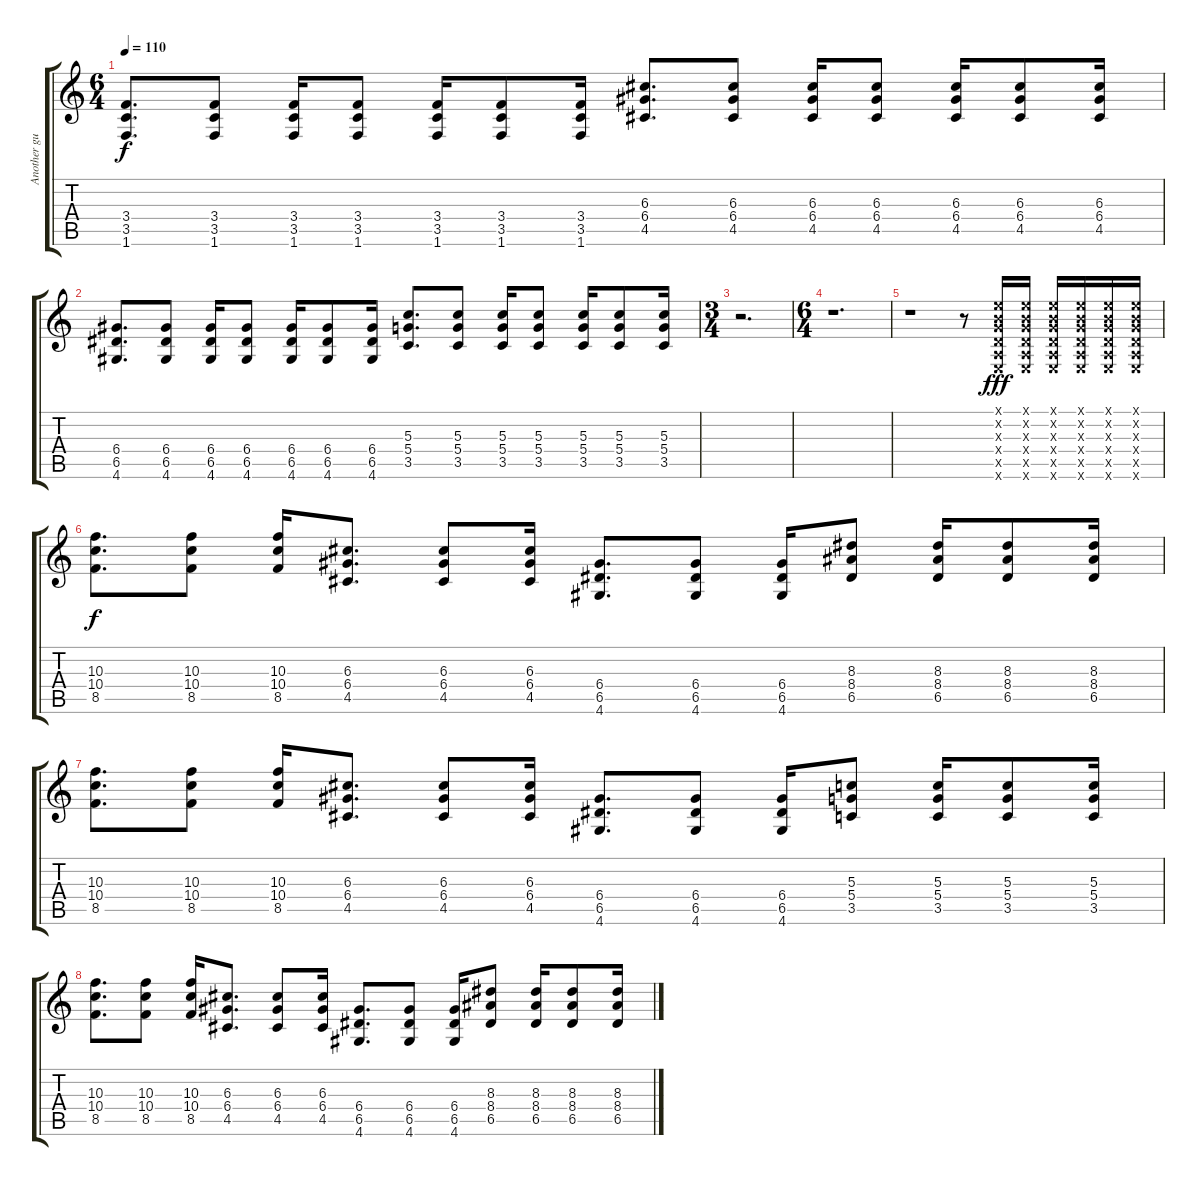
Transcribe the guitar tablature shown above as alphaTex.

\track ("Another guy plays lead live" "Another gu") {instrument distortionguitar}
\staff {score tabs}
\tuning (E4 B3 G3 D3 A2 E2) {hide}
\ts (6 4)
\tempo 110
\clef g2
\ks c
(3.4 3.5 1.6).8{d dy f} (3.4 3.5 1.6).8 (3.4 3.5 1.6).16 (3.4 3.5 1.6).8 (3.4 3.5 1.6).16 (3.4 3.5 1.6).8 (3.4 3.5 1.6).16 (6.3 6.4 4.5).8{d} (6.3 6.4 4.5).8 (6.3 6.4 4.5).16 (6.3 6.4 4.5).8 (6.3 6.4 4.5).16 (6.3 6.4 4.5).8 (6.3 6.4 4.5).16 |
(6.4 6.5 4.6).8{d} (6.4 6.5 4.6).8 (6.4 6.5 4.6).16 (6.4 6.5 4.6).8 (6.4 6.5 4.6).16 (6.4 6.5 4.6).8 (6.4 6.5 4.6).16 (5.3 5.4 3.5).8{d} (5.3 5.4 3.5).8 (5.3 5.4 3.5).16 (5.3 5.4 3.5).8 (5.3 5.4 3.5).16 (5.3 5.4 3.5).8 (5.3 5.4 3.5).16 |
\ts (3 4)
r.2{d} |
\ts (6 4)
r.1{d} |
r.1 r.8 (0.1{x} 0.2{x} 0.3{x} 0.4{x} 0.5{x} 0.6{x}).16{dy fff} (0.1{x} 0.2{x} 0.3{x} 0.4{x} 0.5{x} 0.6{x}).16 (0.1{x} 0.2{x} 0.3{x} 0.4{x} 0.5{x} 0.6{x}).16 (0.1{x} 0.2{x} 0.3{x} 0.4{x} 0.5{x} 0.6{x}).16 (0.1{x} 0.2{x} 0.3{x} 0.4{x} 0.5{x} 0.6{x}).16 (0.1{x} 0.2{x} 0.3{x} 0.4{x} 0.5{x} 0.6{x}).16 |
(10.3 10.4 8.5).8{d dy f} (10.3 10.4 8.5).8 (10.3 10.4 8.5).16 (6.3 6.4 4.5).8{d} (6.3 6.4 4.5).8 (6.3 6.4 4.5).16 (6.4 6.5 4.6).8{d} (6.4 6.5 4.6).8 (6.4 6.5 4.6).16 (8.3 8.4 6.5).8 (8.3 8.4 6.5).16 (8.3 8.4 6.5).8 (8.3 8.4 6.5).16 |
(10.3 10.4 8.5).8{d} (10.3 10.4 8.5).8 (10.3 10.4 8.5).16 (6.3 6.4 4.5).8{d} (6.3 6.4 4.5).8 (6.3 6.4 4.5).16 (6.4 6.5 4.6).8{d} (6.4 6.5 4.6).8 (6.4 6.5 4.6).16 (5.3 5.4 3.5).8 (5.3 5.4 3.5).16 (5.3 5.4 3.5).8 (5.3 5.4 3.5).16 |
(10.3 10.4 8.5).8{d} (10.3 10.4 8.5).8 (10.3 10.4 8.5).16 (6.3 6.4 4.5).8{d} (6.3 6.4 4.5).8 (6.3 6.4 4.5).16 (6.4 6.5 4.6).8{d} (6.4 6.5 4.6).8 (6.4 6.5 4.6).16 (8.3 8.4 6.5).8 (8.3 8.4 6.5).16 (8.3 8.4 6.5).8 (8.3 8.4 6.5).16
